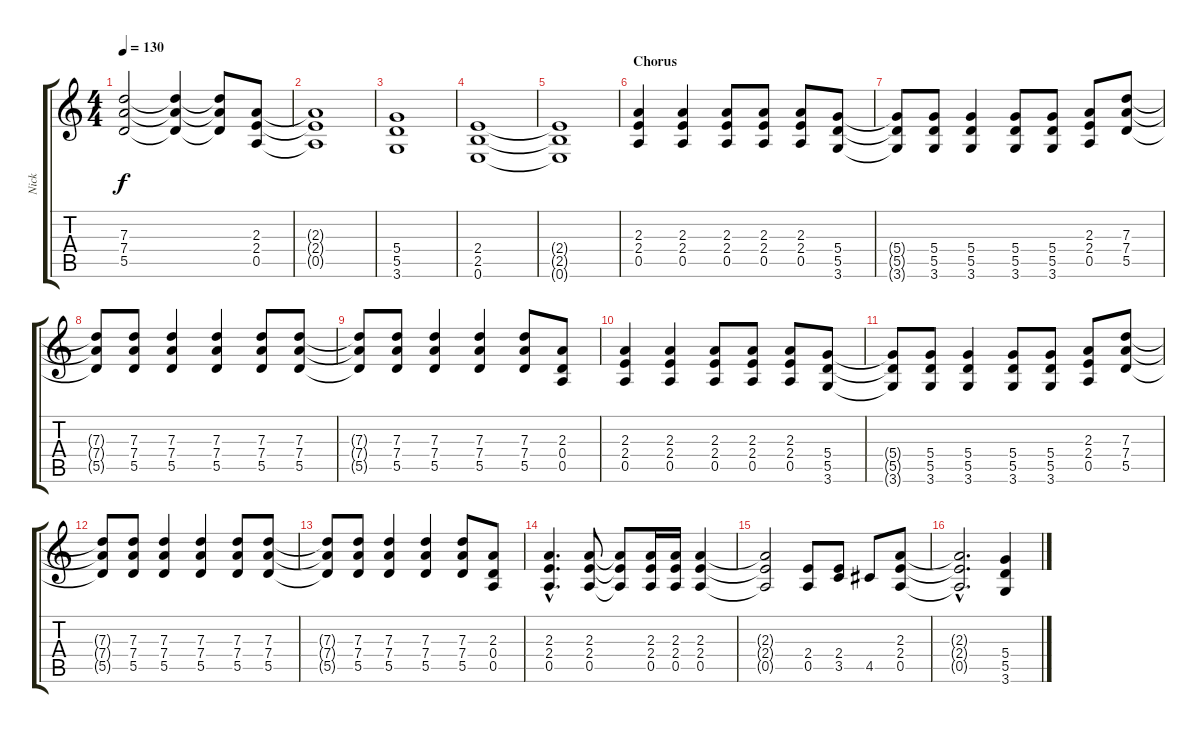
\track ("Nick" "Nick") {instrument distortionguitar}
\staff {score tabs}
\tuning (E4 B3 G3 D3 A2 E2) {hide}
\ts (4 4)
\tempo 130
\clef g2
\ks c
(7.3 7.4 5.5).2{dy f} (7.3{t} 7.4{t} 5.5{t}).4 (7.3{t} 7.4{t} 5.5{t}).8 (2.3 2.4 0.5).8 |
(2.3{t} 2.4{t} 0.5{t}).1 |
(5.4 5.5 3.6).1 |
(2.4 2.5 0.6).1 |
(2.4{t} 2.5{t} 0.6{t}).1 |
\section ("" "Chorus")
(2.3 2.4 0.5).4 (2.3 2.4 0.5).4 (2.3 2.4 0.5).8 (2.3 2.4 0.5).8 (2.3 2.4 0.5).8 (5.4 5.5 3.6).8 |
(5.4{t} 5.5{t} 3.6{t}).8 (5.4 5.5 3.6).8 (5.4 5.5 3.6).4 (5.4 5.5 3.6).8 (5.4 5.5 3.6).8 (2.3 2.4 0.5).8 (7.3 7.4 5.5).8 |
(7.3{t} 7.4{t} 5.5{t}).8 (7.3 7.4 5.5).8 (7.3 7.4 5.5).4 (7.3 7.4 5.5).4 (7.3 7.4 5.5).8 (7.3 7.4 5.5).8 |
(7.3{t} 7.4{t} 5.5{t}).8 (7.3 7.4 5.5).8 (7.3 7.4 5.5).4 (7.3 7.4 5.5).4 (7.3 7.4 5.5).8 (2.3 0.4 0.5).8 |
(2.3 2.4 0.5).4 (2.3 2.4 0.5).4 (2.3 2.4 0.5).8 (2.3 2.4 0.5).8 (2.3 2.4 0.5).8 (5.4 5.5 3.6).8 |
(5.4{t} 5.5{t} 3.6{t}).8 (5.4 5.5 3.6).8 (5.4 5.5 3.6).4 (5.4 5.5 3.6).8 (5.4 5.5 3.6).8 (2.3 2.4 0.5).8 (7.3 7.4 5.5).8 |
(7.3{t} 7.4{t} 5.5{t}).8 (7.3 7.4 5.5).8 (7.3 7.4 5.5).4 (7.3 7.4 5.5).4 (7.3 7.4 5.5).8 (7.3 7.4 5.5).8 |
(7.3{t} 7.4{t} 5.5{t}).8 (7.3 7.4 5.5).8 (7.3 7.4 5.5).4 (7.3 7.4 5.5).4 (7.3 7.4 5.5).8 (2.3 0.4 0.5).8 |
(2.3{hac} 2.4{hac} 0.5{hac}).4{d} (2.3 2.4 0.5).8 (2.3{t} 2.4{t} 0.5{t}).8 (2.3 2.4 0.5).16 (2.3 2.4 0.5).16 (2.3 2.4 0.5).4 |
(2.3{t} 2.4{t} 0.5{t}).2 (2.4 0.5).8 (2.4 3.5).8 4.5.8 (2.3 2.4 0.5).8 |
(2.3{hac t} 2.4{hac t} 0.5{hac t}).2{d} (5.4 5.5 3.6).4
